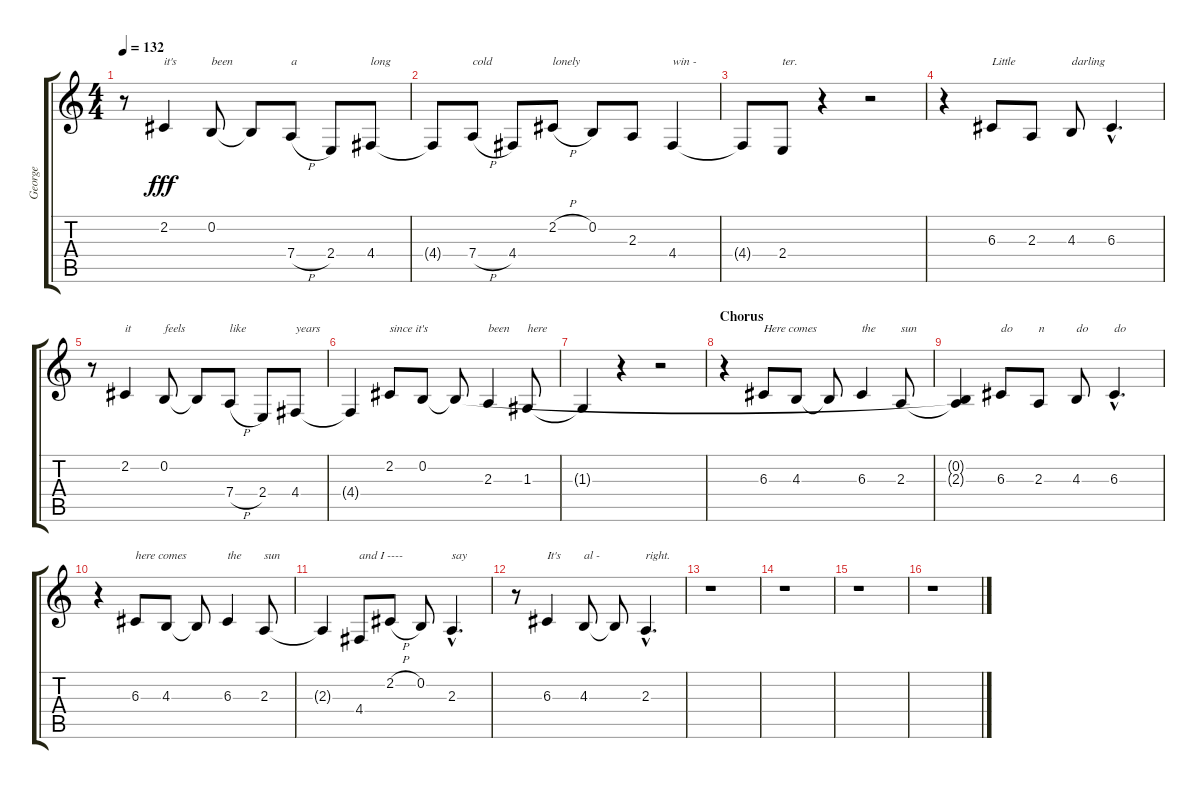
\track ("George" "George") {instrument tenorsax}
\staff {score tabs}
\tuning (E4 B3 G3 D3 A2 E2) {hide}
\ts (4 4)
\tempo 132
\clef g2
\ks c
r.8{dy fff} 2.2.4{txt "it's"} 0.2.8{txt "been"} 0.2{t}.8 7.4{h}.8{txt "a"} 2.4.8 4.4.8{txt "long"} |
4.4{t}.8 7.4{h}.8{txt "cold"} 4.4.8 2.2{h}.8{txt "lonely"} 0.2.8 2.3.8 4.4.4{txt "win -"} |
4.4{t}.8 2.4.8{txt "ter."} r.4 r.2 |
r.4 6.3.8{txt "Little"} 2.3.8 4.3.8{txt "darling"} 6.3{hac}.4{d} |
r.8 2.2.4{txt "it"} 0.2.8{txt "feels"} 0.2{t}.8 7.4{h}.8{txt "like"} 2.4.8 4.4.8{txt "years"} |
4.4{t}.4 2.2.8{txt "since it's"} 0.2.8 0.2{t}.8 2.3.4{txt "been"} 1.3.8{txt "here"} |
1.3{t}.4 r.4 r.2 |
\section ("" "Chorus")
r.4 6.3.8{txt "Here comes"} 4.3.8 4.3{t}.8 6.3.4{txt "the"} 2.3.8{txt "sun"} |
(0.2{t} 2.3{t}).4 6.3.8{txt "do"} 2.3.8{txt "n"} 4.3.8{txt "do"} 6.3{hac}.4{d txt "do"} |
r.4 6.3.8{txt "here comes"} 4.3.8 4.3{t}.8 6.3.4{txt "the"} 2.3.8{txt "sun"} |
2.3{t}.4 4.4.8{txt "and I ----"} 2.2{h}.8 0.2.8 2.3{hac}.4{d txt "say"} |
r.8 6.3.4{txt "It's"} 4.3.8{txt "al -"} 4.3{t}.8 2.3{hac}.4{d txt "right."} |
r.1 |
r.1 |
r.1 |
r.1
